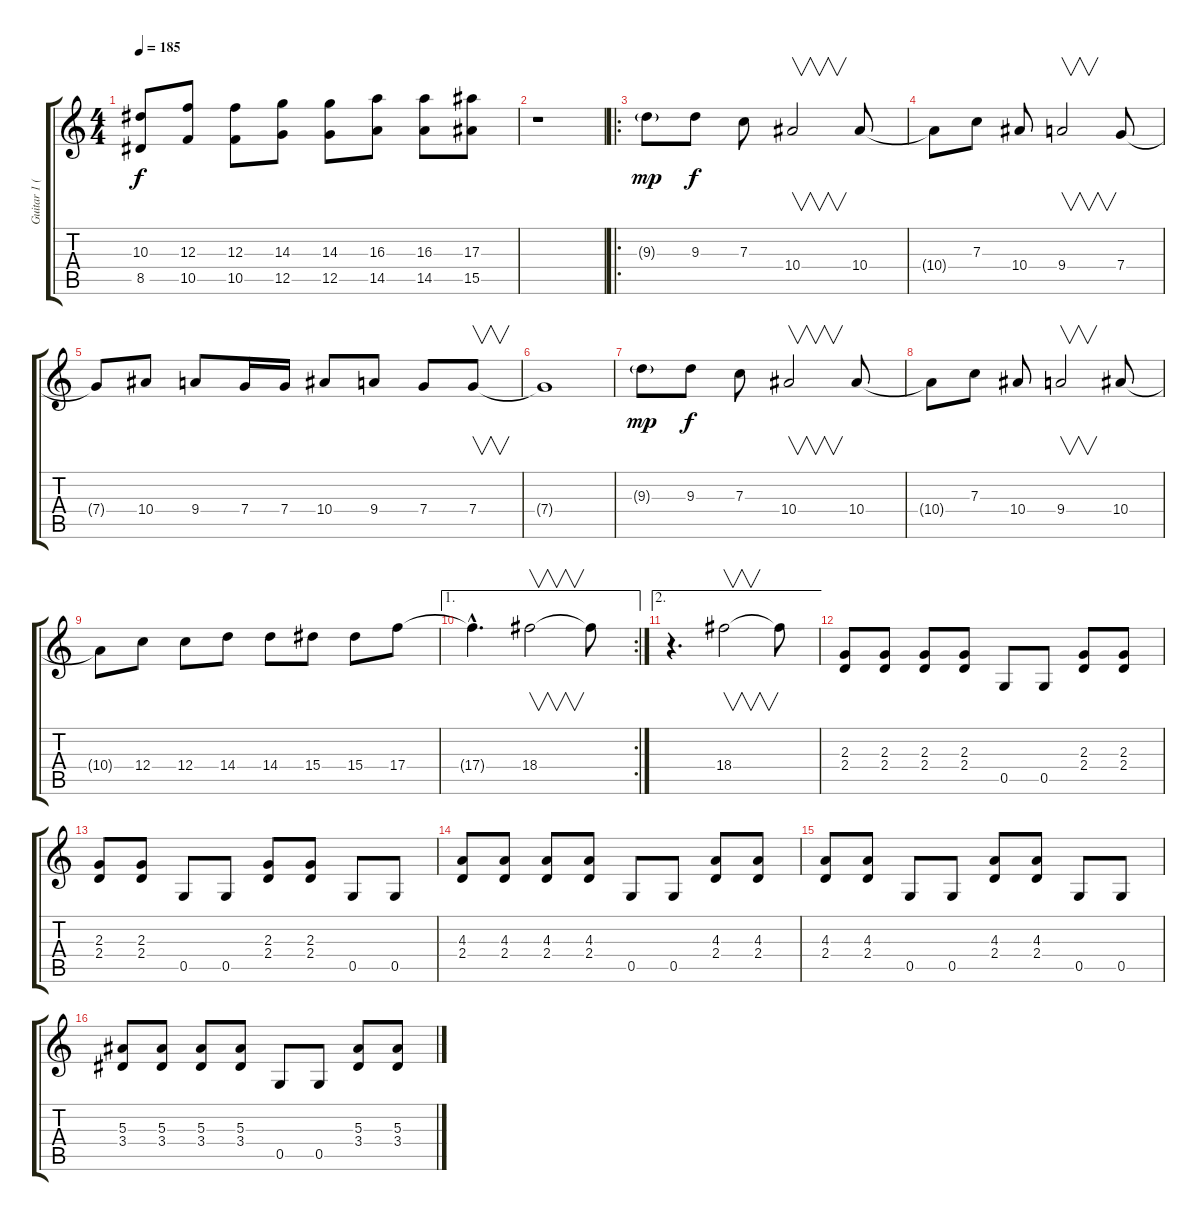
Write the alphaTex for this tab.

\track ("Guitar 1 (Lead)" "Guitar 1 (") {instrument distortionguitar}
\staff {score tabs}
\tuning (D4 A3 F3 C3 G2 C2) {hide}
\ts (4 4)
\tempo 185
\clef g2
\ks c
(10.3 8.5).8{dy f} (12.3 10.5).8 (12.3 10.5).8 (14.3 12.5).8 (14.3 12.5).8 (16.3 14.5).8 (16.3 14.5).8 (17.3 15.5).8 |
r.1 |
\ro
9.3{g}.8{dy mp balance 13} 9.3.8{dy f} 7.3.8 10.4.2{v} 10.4.8 |
10.4{t}.8 7.3.8 10.4.8 9.4.2{v} 7.4.8 |
7.4{t}.8 10.4.8 9.4.8 7.4.16 7.4.16 10.4.8 9.4.8 7.4.8 7.4.8{v} |
7.4{t}.1 |
9.3{g}.8{dy mp} 9.3.8{dy f} 7.3.8 10.4.2{v} 10.4.8 |
10.4{t}.8 7.3.8 10.4.8 9.4.2{v} 10.4.8 |
10.4{t}.8 12.4.8 12.4.8 14.4.8 14.4.8 15.4.8 15.4.8 17.4.8 |
\ae 1
\rc 2
17.4{hac t}.4{d} 18.4.2{v} 18.4{t}.8 |
\ae 2
r.4{d} 18.4.2{v} 18.4{t}.8 |
(2.3 2.4).8{balance 3} (2.3 2.4).8 (2.3 2.4).8 (2.3 2.4).8 0.5.8 0.5.8 (2.3 2.4).8 (2.3 2.4).8 |
(2.3 2.4).8 (2.3 2.4).8 0.5.8 0.5.8 (2.3 2.4).8 (2.3 2.4).8 0.5.8 0.5.8 |
(4.3 2.4).8 (4.3 2.4).8 (4.3 2.4).8 (4.3 2.4).8 0.5.8 0.5.8 (4.3 2.4).8 (4.3 2.4).8 |
(4.3 2.4).8 (4.3 2.4).8 0.5.8 0.5.8 (4.3 2.4).8 (4.3 2.4).8 0.5.8 0.5.8 |
(5.3 3.4).8 (5.3 3.4).8 (5.3 3.4).8 (5.3 3.4).8 0.5.8 0.5.8 (5.3 3.4).8 (5.3 3.4).8
